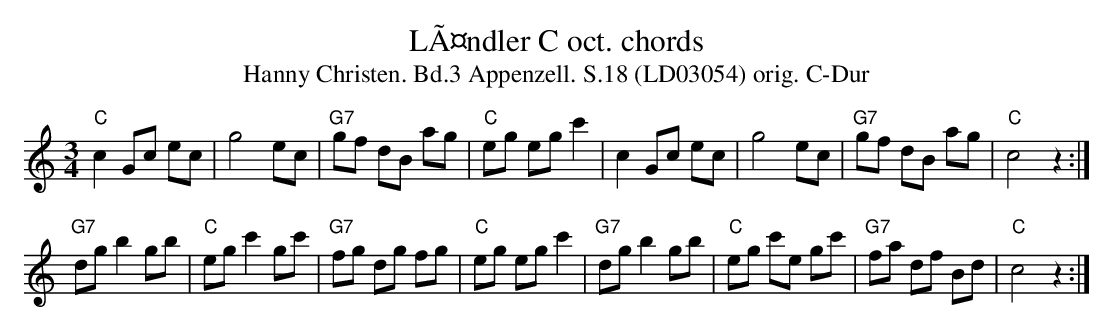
X:1
T:LÃ¤ndler C oct. chords
T:Hanny Christen. Bd.3 Appenzell. S.18 (LD03054) orig. C-Dur
M:3/4
L:1/8
K:Cmaj%%MIDI gchordon
"C"c2 Gc ec | g4 ec | "G7"gf dB ag | "C"eg eg c'2 |c2 Gc ec | g4 ec | "G7"gf dB ag | "C"c4 z2 :|
"G7"dg b2 gb | "C"eg c'2 gc' | "G7"fg dg fg | "C"eg eg c'2 | "G7"dg b2 gb | "C"eg c'e gc' | "G7"fa df Bd | "C"c4 z2 :|
